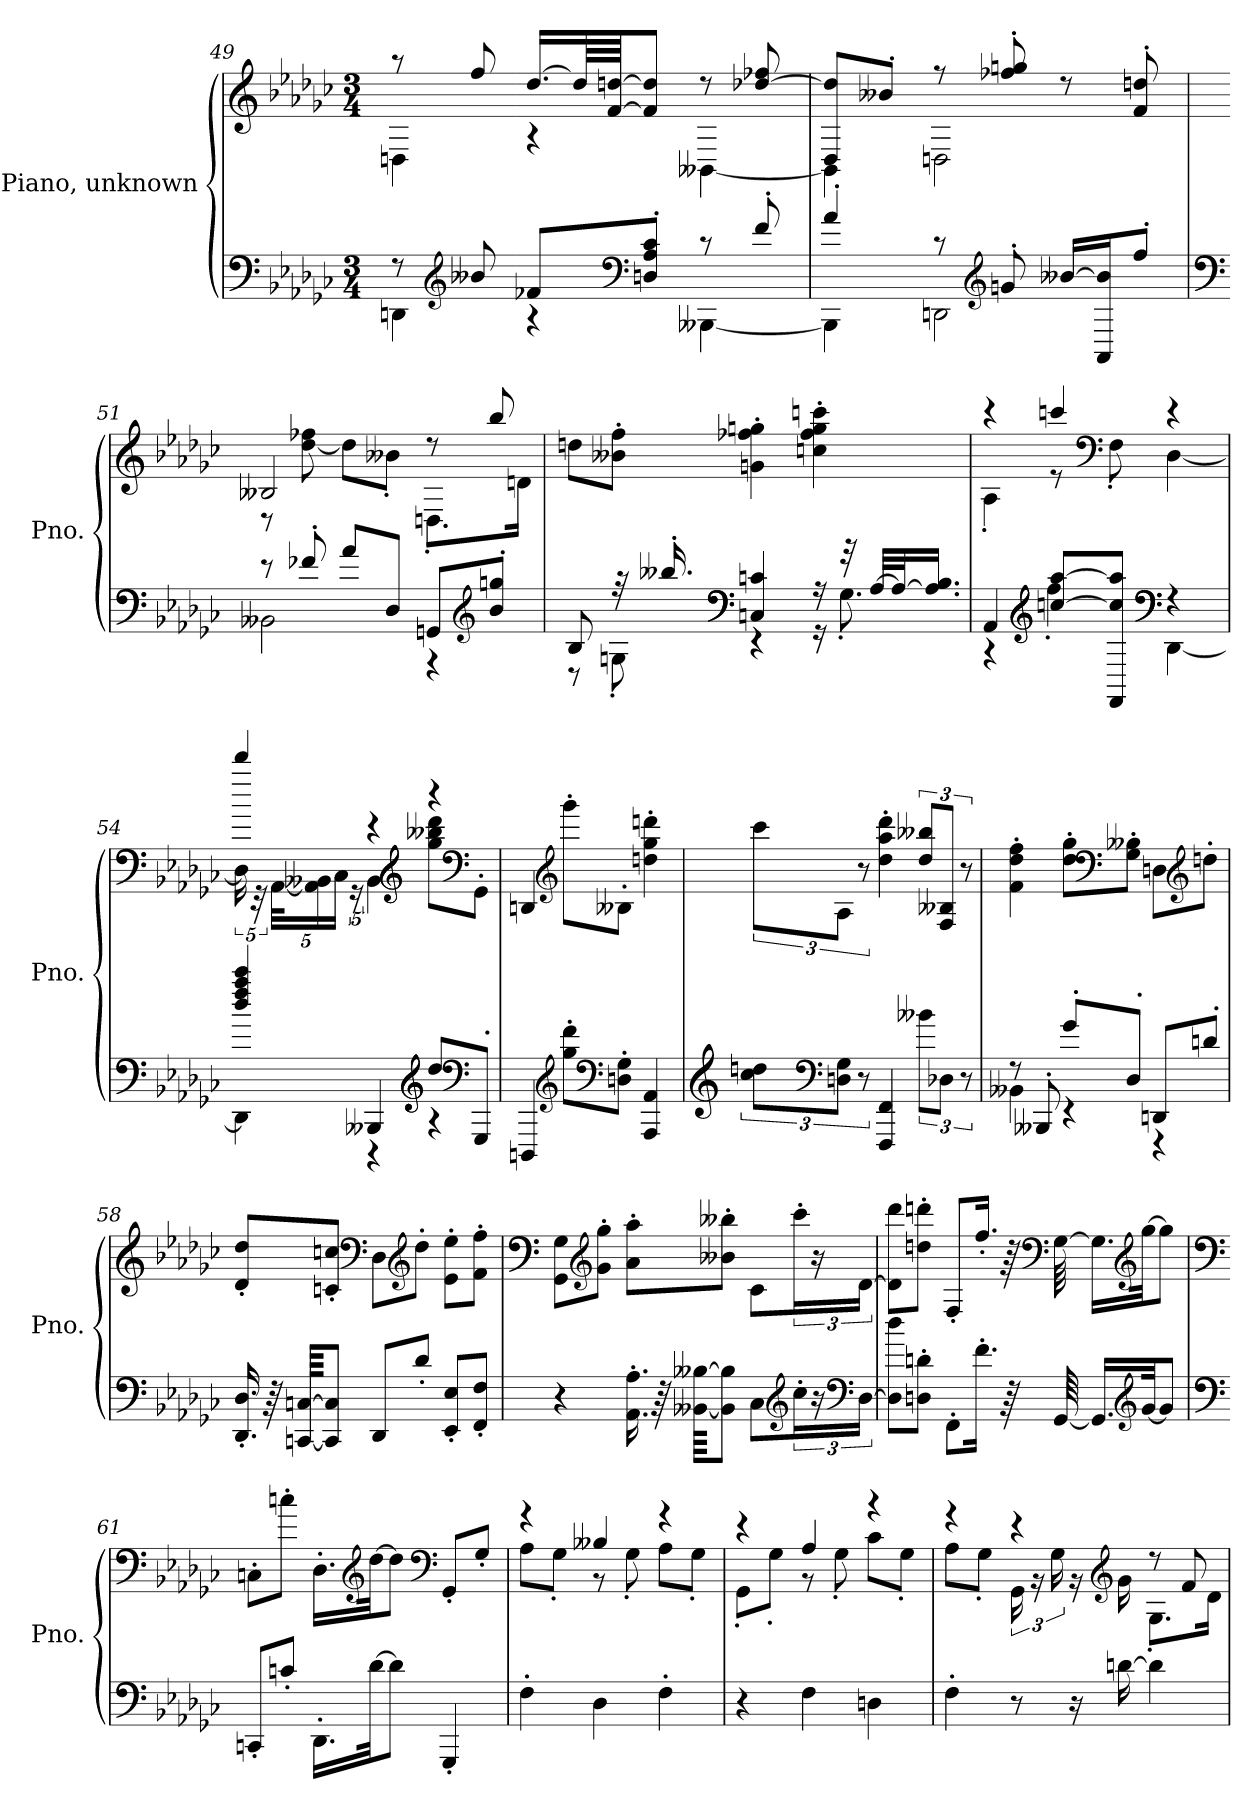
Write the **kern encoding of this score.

**kern	**kern
*part1	*part1
*staff2	*staff1
*I"Piano, unknown	*
*I'Pno.	*
!!LO:LB:g=z
*clefF4	*clefG2
*k[b-e-a-d-g-c-]	*k[b-e-a-d-g-c-]
*M3/4	*M3/4
=49	=49
*^	*^
8r	4DDn\	8r	4Dn\
*clefG2	*	*	*
8b--X/	.	8ff/	.
8f-X/L	4r	[16.dd-/LL	4r
.	.	64dd-/LL]	.
.	.	[64f/ [64ddn/JJJ	.
*clefF4	*	*	*
8Dn/' 8A-/' 8c-/'J	.	8f/] 8dd/]J	.
8r	[4BBB--X\	8r	[4BB--X\
8f-'/	.	[8dd-X/ 8ff-X/	.
=50	=50	=50	=50
4a-'/	4BBB--\]	8D-/ 8dd-/]L	4BB--\]
.	.	8b--X'/J	.
8r	2DDn\	8r	2Dn\
*clefG2	*	*	*
8gn'/	.	8ff-X/' 8ggn/'	.
[16b--X/LL	.	8r	.
16AA-/ 16b--/]J	.	.	.
8ff'/J	.	8f/' 8ddn/'	.
!!LO:LB:g=z	!!
=51	=51	=51	=51
*clefF4	*	*	*
8r	2BB--X\	2B--X/	8r
8f-X'/	.	.	[8dd-\ 8ff-X\
8a-/L	.	.	8dd-\L]
8D-/J	.	.	8b--X'\J
8GGn/L	4r	8r	8.Dn'\L
*clefG2	*	*	*
8b-/' 8ggn/'J	.	8bb-/	.
.	.	.	16dn\Jk
*	*	*v	*v
=52	=52	=52
8B-/	8r	8ddn\L
32r	8Gn'\	8b--X\' 8ff\'J
16.bb--X'/	.	.
*clefF4	*	*
4Cn/ 4cn/	4r	4gn\' 4ff-X\' 4ggn\'
16r	16r	4ccn\' 4ff-\' 4gg\' 4cccn\'
32r	8.G'\	.
[32A-/LLL	.	.
32A-/J_	.	.
16.A-/] 16.B-/JJ	.	.
!!LO:LB:g=z
=53	=53	=53
*	*	*^
4AA-/	4r	4r	4A-'\
*clefG2	*	*	*
[8ccn/ [8aa-/L	4ff'\	4cccn/	8r
*	*	*clefF4	*
8FF/ 8cc/] 8aa-/]J	.	.	8F'\
*clefF4	*	*	*
4r	[4DD-\	4r	[4D-\
=54	=54	=54	=54
4dd-/ 4ff/ 4aa-/ 4ccc-/	4DD-\]	4ddd-/	20D-\]
.	.	.	40r
.	.	.	[40AA-\KLL
.	.	.	20AA-\] 20BB--X\
.	.	.	20C-\JJ
.	.	.	20r
4BBB--X/	4r	4r	4BB--\
*clefG2	*	*clefG2	*
8dd-/L	4r	4r	8gg-\ 8bb--X\ 8ddd-\L
*clefF4	*	*clefF4	*
8GGG-'/J	.	.	8GG-'\J
*v	*v	*	*
*	*v	*v
=55	=55
4DDDn/	4DDn/
*clefG2	*clefG2
8gg-\' 8ddd-\'L	8ggg-'\L
*clefF4	*
8Dn\' 8G-\'J	8B--X'\J
4AAA-/ 4AA-/	4ddn\' 4gg-\' 4dddn\'
!!LO:LB:g=z
=56	=56
*clefG2	*
12cc-\ 12ddn\L	12ccc-\L
*clefF4	*
12Dn\ 12G-\J	12A-\J
12r	12r
4FFF/ 4FF/	4dd-\' 4aa-\' 4ddd-\'
12b--X\L	12dd-/ 12bb--X/L
12D-X\J	12F/ 12B--X/J
12r	12r
=57	=57
*^	*
8r	4BB--X\	4f\' 4dd-\' 4ff\'
8BBB--X'/	.	.
8g-'/L	4r	8dd-\' 8gg-\'L
*	*	*clefF4
8D-'/J	.	8G-\' 8B--X\'J
8DDn/L	4r	8Dn\L
*	*	*clefG2
8dn'/J	.	8ddn'\J
*v	*v	*
=58	=58
16.DD-/' 16.D-/'	8d-/' 8dd-/'L
64r	.
[64CCn/ [64Cn/KKKL	.
8CC/] 8C/]J	8cn/' 8ccn/'J
*	*clefF4
8DD-/L	8D-\L
*	*clefG2
8d-'/J	8dd-'\J
8EE-/' 8E-/'L	8e-\' 8ee-\'L
8FF/' 8F/'J	8f\' 8ff\'J
!!LO:LB:g=z
=59	=59
*	*clefF4
4r	8GG-\ 8G-\L
*	*clefG2
.	8g-\' 8gg-\'J
16.AA-\' 16.A-\'	8a-\' 8aa-\'L
64r	.
[64BB--X\ [64B--X\KKKL	.
8BB--\] 8B--\]J	8b--X\' 8bb--X\'J
8C-\L	8c-\L
*clefG2	*
24cc-'\Jk	24ccc-'\Jk
24r	24r
*clefF4	*
[24D-\	[24d-/
=60	=60
8D-\] 8dd-\L	8d-\] 8ddd-\L
8Dn\' 8dn\'J	8ddn\' 8dddn\'J
8FF'\L	8F'/L
16.f'\Jk	16.ff'/Jk
64r	64r
*	*clefF4
[64GG-/	[64G-\
16.GG-/LL]	16.G-\LL]
*clefG2	*clefG2
[32g-/JK	[32gg-\JK
8g-/J]	8gg-\J]
!!LO:PB:g=z
=61	=61
*clefF4	*clefF4
8CCn'/L	8Cn'\L
8cn'/J	8ccn'\J
16.DD-'\LL	16.D-'\LL
*	*clefG2
[32d-\JK	[32dd-\JK
8d-\J]	8dd-\J]
*	*clefF4
4GGG-'/	8GG-'/L
.	8G-'/J
=62	=62
*	*^
4F'\	4r	8A-\L
.	.	8G-'\J
4D-\	4B--X/	8r
.	.	8G-'\
4F'\	4r	8A-\L
.	.	8G-'\J
=63	=63	=63
4r	4r	8GG-'\L
.	.	8G-'\J
4F\	4A-/	8r
.	.	8G-'\
4Dn\	4r	8c-\L
.	.	8G-'\J
=64	=64	=64
4F'\	4r	8A-\L
.	.	8G-'\J
8r	4r	24GG-\
.	.	24r
.	.	24G-\
16r	.	16r
*	*clefG2	*
[16dn\	.	16g-\
4d\]	8r	8.G-'\L
.	8f/	.
.	.	16d-\Jk
*	*v	*v
=	=
*-	*-
